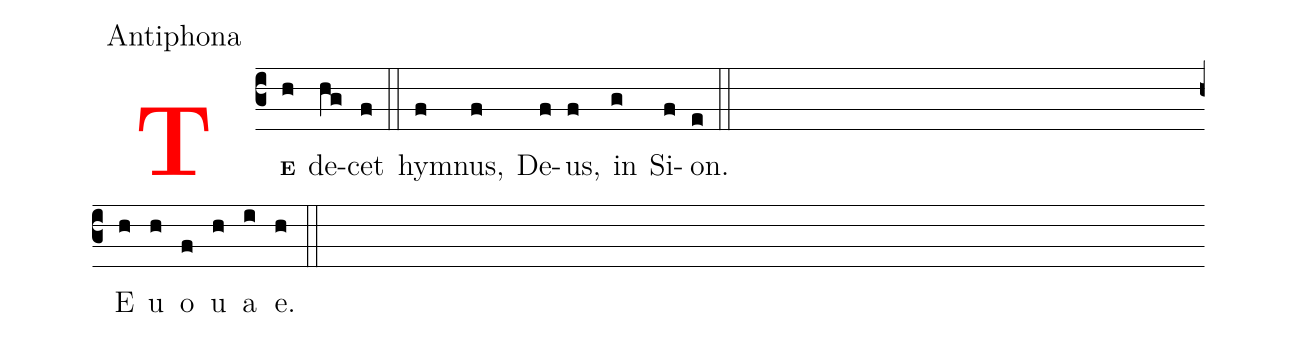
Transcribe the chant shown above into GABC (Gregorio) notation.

office-part: Antiphona;
%%
<v>\bf\textcolor{red}{T}</v><v>\bf\scriptsize{E}</v>(c3h) de(hg)cet(f) (::) hym(f)nus,(f) De(f)us,(f) in(g) Si(f)on.(e) (::) (Z) E(h) u(h) o(f) u(h) a(i) e.(h) (::)
